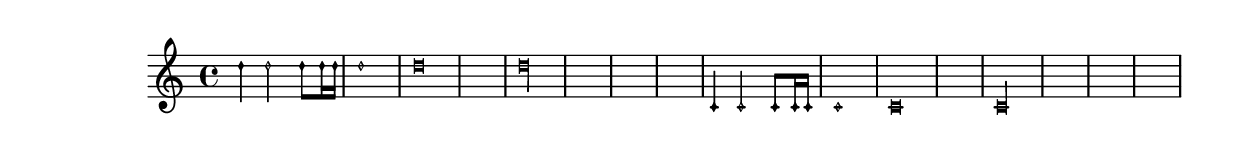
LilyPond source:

\version "1.9.0"
\header {
    
texidoc = "There is limited support for mensural notation: note head
shapes are available. Mensural stems are centered on the note heads,
both for up and down stems."

}


\score {\notes { \context Voice { 
    \property Voice.NoteHead \set #'font-family = #'ancient
    \property Voice.NoteHead \override #'style = #'mensural
\transpose c d'' {  c4 c2 c8  c16 c16  c1 c\breve c\longa }
\transpose c c' { c4 c2 c8  c16 c16  c1 c\breve c\longa }
}}}

